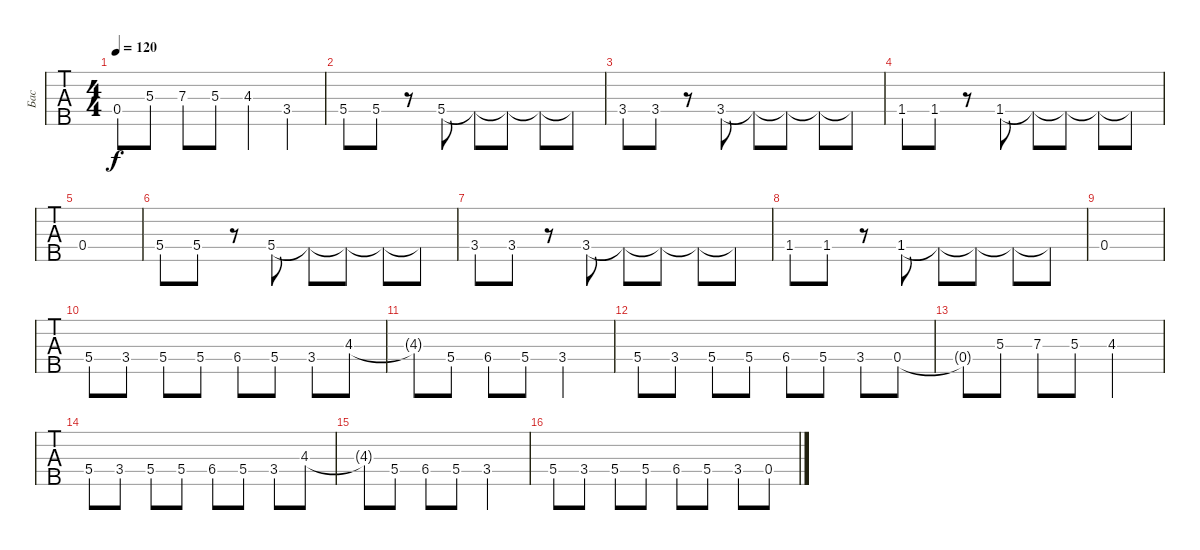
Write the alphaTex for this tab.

\track ("Бас" "Бас") {instrument electricbassfinger}
\staff {tabs}
\tuning (G2 D2 A1 E1 B0) {hide}
\ts (4 4)
\tempo 120
\clef f4
\ks c
0.4{t}.8{dy f} 5.3.8 7.3.8 5.3.8 4.3.4 3.4.4 |
5.4.8 5.4.8 r.8 5.4.8 5.4{t}.8 5.4{t}.8 5.4{t}.8 5.4{t}.8 |
3.4.8 3.4.8 r.8 3.4.8 3.4{t}.8 3.4{t}.8 3.4{t}.8 3.4{t}.8 |
1.4.8 1.4.8 r.8 1.4.8 1.4{t}.8 1.4{t}.8 1.4{t}.8 1.4{t}.8 |
0.4.1 |
5.4.8 5.4.8 r.8 5.4.8 5.4{t}.8 5.4{t}.8 5.4{t}.8 5.4{t}.8 |
3.4.8 3.4.8 r.8 3.4.8 3.4{t}.8 3.4{t}.8 3.4{t}.8 3.4{t}.8 |
1.4.8 1.4.8 r.8 1.4.8 1.4{t}.8 1.4{t}.8 1.4{t}.8 1.4{t}.8 |
0.4.1 |
5.4.8 3.4.8 5.4.8 5.4.8 6.4.8 5.4.8 3.4.8 4.3.8 |
4.3{t}.8 5.4.8 6.4.8 5.4.8 3.4.2 |
5.4.8 3.4.8 5.4.8 5.4.8 6.4.8 5.4.8 3.4.8 0.4.8 |
0.4{t}.8 5.3.8 7.3.8 5.3.8 4.3.2 |
5.4.8 3.4.8 5.4.8 5.4.8 6.4.8 5.4.8 3.4.8 4.3.8 |
4.3{t}.8 5.4.8 6.4.8 5.4.8 3.4.2 |
5.4.8 3.4.8 5.4.8 5.4.8 6.4.8 5.4.8 3.4.8 0.4.8
